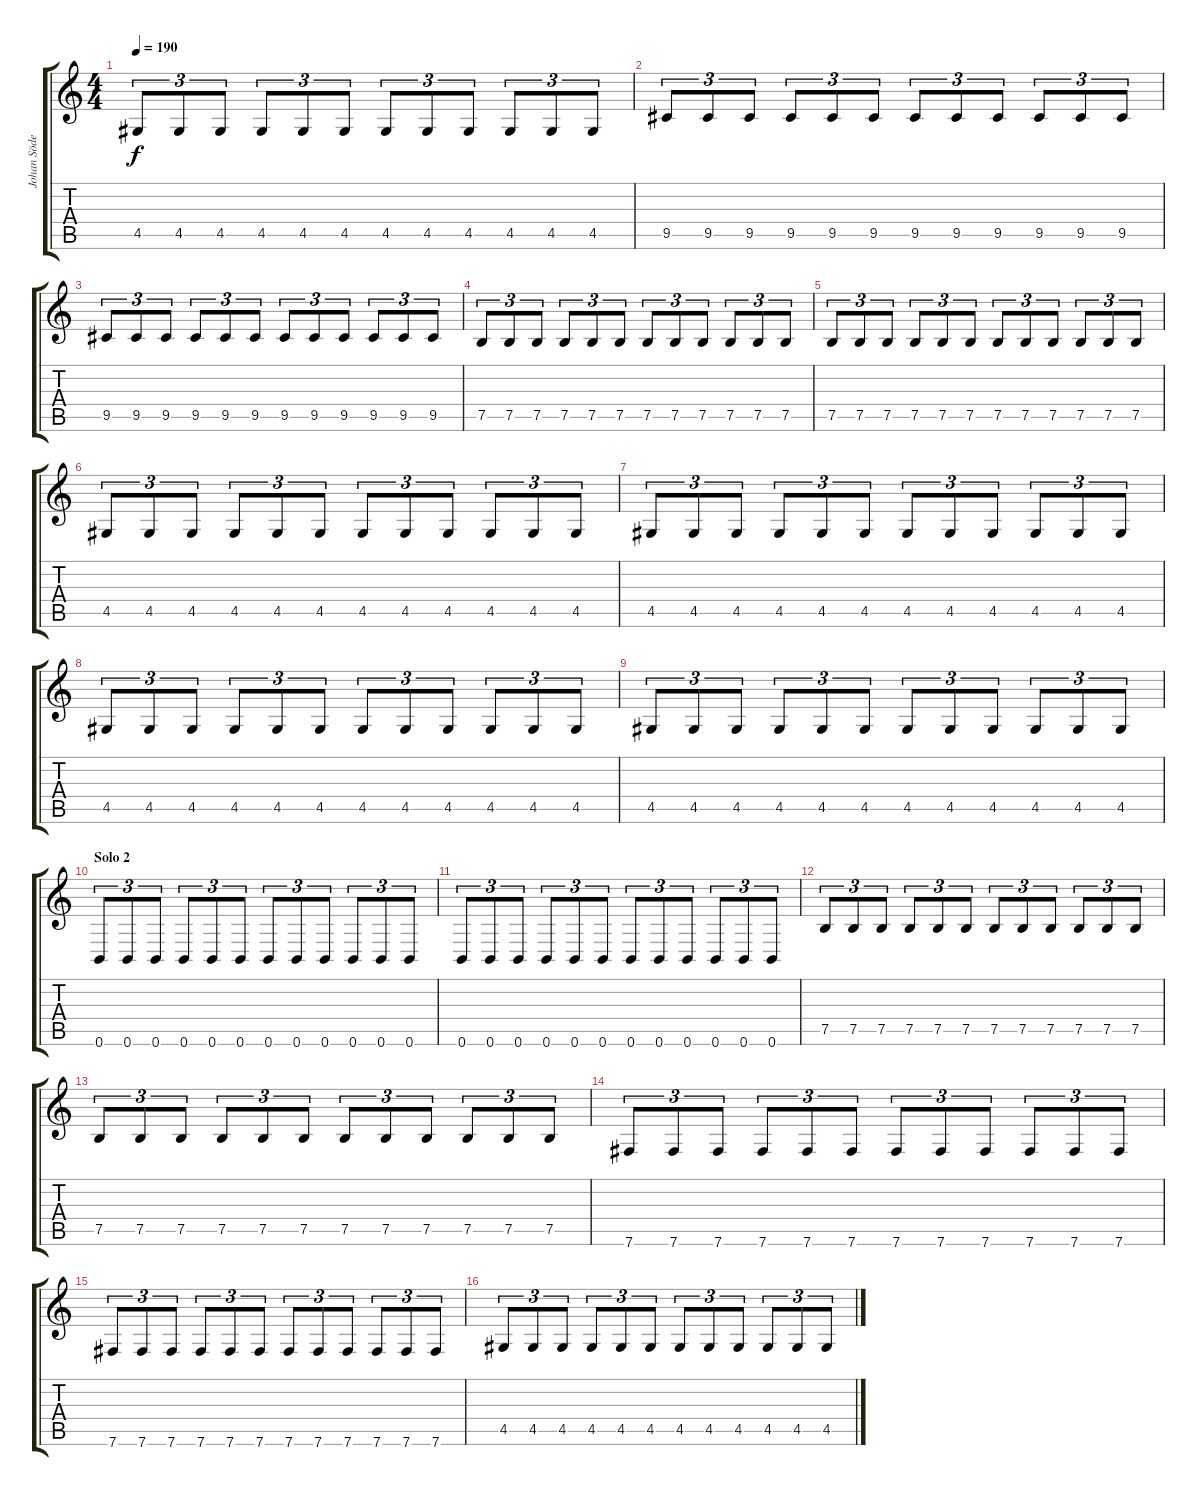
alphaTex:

\track ("Johan Söderberg" "Johan Söde") {instrument distortionguitar}
\staff {score tabs}
\tuning (B3 Gb3 D3 A2 E2 B1) {hide}
\ts (4 4)
\tempo 190
\clef g2
\ks c
4.5.8{tu (3 2) dy f} 4.5.8{tu (3 2)} 4.5.8{tu (3 2)} 4.5.8{tu (3 2)} 4.5.8{tu (3 2)} 4.5.8{tu (3 2)} 4.5.8{tu (3 2)} 4.5.8{tu (3 2)} 4.5.8{tu (3 2)} 4.5.8{tu (3 2)} 4.5.8{tu (3 2)} 4.5.8{tu (3 2)} |
\section ("" "")
9.5.8{tu (3 2)} 9.5.8{tu (3 2)} 9.5.8{tu (3 2)} 9.5.8{tu (3 2)} 9.5.8{tu (3 2)} 9.5.8{tu (3 2)} 9.5.8{tu (3 2)} 9.5.8{tu (3 2)} 9.5.8{tu (3 2)} 9.5.8{tu (3 2)} 9.5.8{tu (3 2)} 9.5.8{tu (3 2)} |
9.5.8{tu (3 2)} 9.5.8{tu (3 2)} 9.5.8{tu (3 2)} 9.5.8{tu (3 2)} 9.5.8{tu (3 2)} 9.5.8{tu (3 2)} 9.5.8{tu (3 2)} 9.5.8{tu (3 2)} 9.5.8{tu (3 2)} 9.5.8{tu (3 2)} 9.5.8{tu (3 2)} 9.5.8{tu (3 2)} |
7.5.8{tu (3 2)} 7.5.8{tu (3 2)} 7.5.8{tu (3 2)} 7.5.8{tu (3 2)} 7.5.8{tu (3 2)} 7.5.8{tu (3 2)} 7.5.8{tu (3 2)} 7.5.8{tu (3 2)} 7.5.8{tu (3 2)} 7.5.8{tu (3 2)} 7.5.8{tu (3 2)} 7.5.8{tu (3 2)} |
7.5.8{tu (3 2)} 7.5.8{tu (3 2)} 7.5.8{tu (3 2)} 7.5.8{tu (3 2)} 7.5.8{tu (3 2)} 7.5.8{tu (3 2)} 7.5.8{tu (3 2)} 7.5.8{tu (3 2)} 7.5.8{tu (3 2)} 7.5.8{tu (3 2)} 7.5.8{tu (3 2)} 7.5.8{tu (3 2)} |
4.5.8{tu (3 2)} 4.5.8{tu (3 2)} 4.5.8{tu (3 2)} 4.5.8{tu (3 2)} 4.5.8{tu (3 2)} 4.5.8{tu (3 2)} 4.5.8{tu (3 2)} 4.5.8{tu (3 2)} 4.5.8{tu (3 2)} 4.5.8{tu (3 2)} 4.5.8{tu (3 2)} 4.5.8{tu (3 2)} |
4.5.8{tu (3 2)} 4.5.8{tu (3 2)} 4.5.8{tu (3 2)} 4.5.8{tu (3 2)} 4.5.8{tu (3 2)} 4.5.8{tu (3 2)} 4.5.8{tu (3 2)} 4.5.8{tu (3 2)} 4.5.8{tu (3 2)} 4.5.8{tu (3 2)} 4.5.8{tu (3 2)} 4.5.8{tu (3 2)} |
4.5.8{tu (3 2)} 4.5.8{tu (3 2)} 4.5.8{tu (3 2)} 4.5.8{tu (3 2)} 4.5.8{tu (3 2)} 4.5.8{tu (3 2)} 4.5.8{tu (3 2)} 4.5.8{tu (3 2)} 4.5.8{tu (3 2)} 4.5.8{tu (3 2)} 4.5.8{tu (3 2)} 4.5.8{tu (3 2)} |
4.5.8{tu (3 2)} 4.5.8{tu (3 2)} 4.5.8{tu (3 2)} 4.5.8{tu (3 2)} 4.5.8{tu (3 2)} 4.5.8{tu (3 2)} 4.5.8{tu (3 2)} 4.5.8{tu (3 2)} 4.5.8{tu (3 2)} 4.5.8{tu (3 2)} 4.5.8{tu (3 2)} 4.5.8{tu (3 2)} |
\section ("" "Solo 2")
0.6.8{tu (3 2)} 0.6.8{tu (3 2)} 0.6.8{tu (3 2)} 0.6.8{tu (3 2)} 0.6.8{tu (3 2)} 0.6.8{tu (3 2)} 0.6.8{tu (3 2)} 0.6.8{tu (3 2)} 0.6.8{tu (3 2)} 0.6.8{tu (3 2)} 0.6.8{tu (3 2)} 0.6.8{tu (3 2)} |
0.6.8{tu (3 2)} 0.6.8{tu (3 2)} 0.6.8{tu (3 2)} 0.6.8{tu (3 2)} 0.6.8{tu (3 2)} 0.6.8{tu (3 2)} 0.6.8{tu (3 2)} 0.6.8{tu (3 2)} 0.6.8{tu (3 2)} 0.6.8{tu (3 2)} 0.6.8{tu (3 2)} 0.6.8{tu (3 2)} |
7.5.8{tu (3 2)} 7.5.8{tu (3 2)} 7.5.8{tu (3 2)} 7.5.8{tu (3 2)} 7.5.8{tu (3 2)} 7.5.8{tu (3 2)} 7.5.8{tu (3 2)} 7.5.8{tu (3 2)} 7.5.8{tu (3 2)} 7.5.8{tu (3 2)} 7.5.8{tu (3 2)} 7.5.8{tu (3 2)} |
7.5.8{tu (3 2)} 7.5.8{tu (3 2)} 7.5.8{tu (3 2)} 7.5.8{tu (3 2)} 7.5.8{tu (3 2)} 7.5.8{tu (3 2)} 7.5.8{tu (3 2)} 7.5.8{tu (3 2)} 7.5.8{tu (3 2)} 7.5.8{tu (3 2)} 7.5.8{tu (3 2)} 7.5.8{tu (3 2)} |
7.6.8{tu (3 2)} 7.6.8{tu (3 2)} 7.6.8{tu (3 2)} 7.6.8{tu (3 2)} 7.6.8{tu (3 2)} 7.6.8{tu (3 2)} 7.6.8{tu (3 2)} 7.6.8{tu (3 2)} 7.6.8{tu (3 2)} 7.6.8{tu (3 2)} 7.6.8{tu (3 2)} 7.6.8{tu (3 2)} |
7.6.8{tu (3 2)} 7.6.8{tu (3 2)} 7.6.8{tu (3 2)} 7.6.8{tu (3 2)} 7.6.8{tu (3 2)} 7.6.8{tu (3 2)} 7.6.8{tu (3 2)} 7.6.8{tu (3 2)} 7.6.8{tu (3 2)} 7.6.8{tu (3 2)} 7.6.8{tu (3 2)} 7.6.8{tu (3 2)} |
4.5.8{tu (3 2)} 4.5.8{tu (3 2)} 4.5.8{tu (3 2)} 4.5.8{tu (3 2)} 4.5.8{tu (3 2)} 4.5.8{tu (3 2)} 4.5.8{tu (3 2)} 4.5.8{tu (3 2)} 4.5.8{tu (3 2)} 4.5.8{tu (3 2)} 4.5.8{tu (3 2)} 4.5.8{tu (3 2)}
